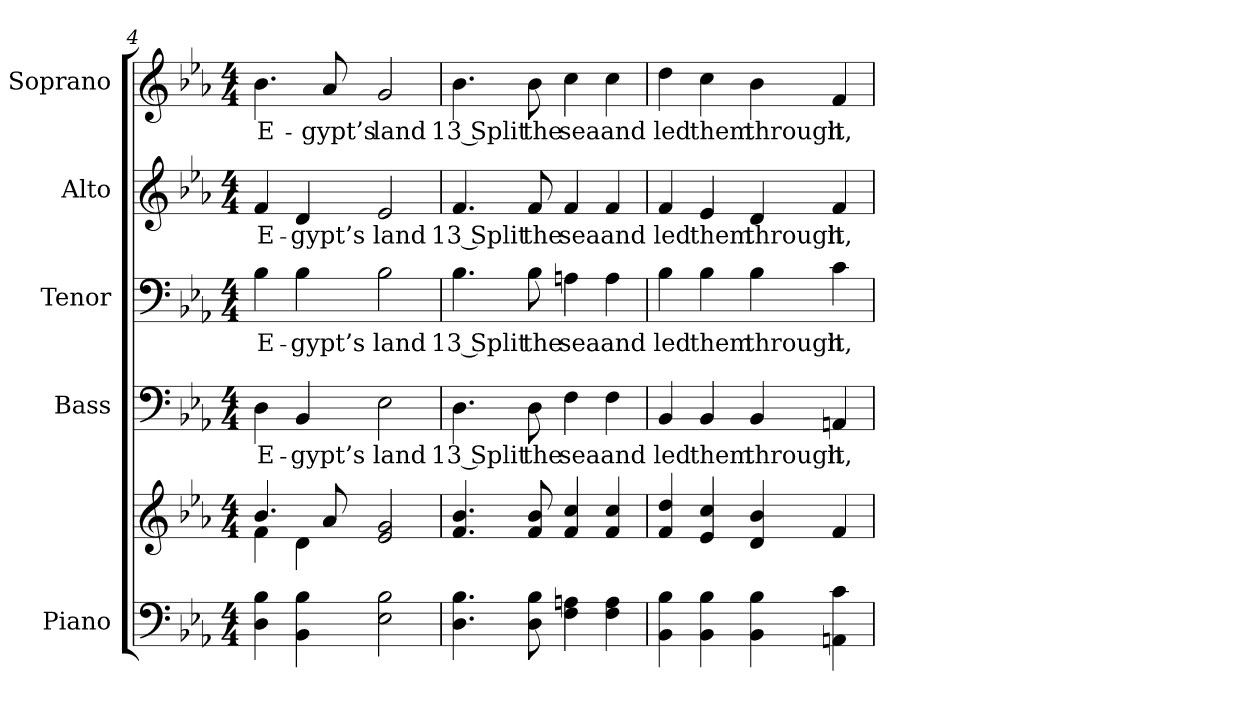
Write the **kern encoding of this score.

**kern	**kern	**kern	**text	**kern	**text	**kern	**text	**kern	**text
*part5	*part5	*part4	*part4	*part3	*part3	*part2	*part2	*part1	*part1
*staff6	*staff5	*staff4	*staff4	*staff3	*staff3	*staff2	*staff2	*staff1	*staff1
*I"Piano	*	*I"Bass	*	*I"Tenor	*	*I"Alto	*	*I"Soprano	*
*I'Pno.	*	*I'B.	*	*I'T.	*	*I'A.	*	*I'S.	*
!!LO:PB:g=z
*clefF4	*clefG2	*clefF4	*	*clefF4	*	*clefG2	*	*clefG2	*
*k[b-e-a-]	*k[b-e-a-]	*k[b-e-a-]	*	*k[b-e-a-]	*	*k[b-e-a-]	*	*k[b-e-a-]	*
*E-:	*E-:	*E-:	*	*E-:	*	*E-:	*	*E-:	*
*M4/4	*M4/4	*M4/4	*	*M4/4	*	*M4/4	*	*M4/4	*
=4	=4	=4	=4	=4	=4	=4	=4	=4	=4
*	*^	*	*	*	*	*	*	*	*
!	!	!	!	!LO:LY:b:color=#000000	!	!	!	!	!	!
!	!	!	!	!	!	!LO:LY:b:color=#000000	!	!	!	!
!	!	!	!	!	!	!	!	!LO:LY:b:color=#000000	!	!
!	!	!	!	!	!	!	!	!	!	!LO:LY:b:color=#000000
4Di\ 4B-i	4.b-i/	4fi\	4Di\	E-	4B-i\	E-	4fi/	E-	4.b-i\	E-
!	!	!	!	!LO:LY:b:color=#000000	!	!	!	!	!	!
!	!	!	!	!	!	!LO:LY:b:color=#000000	!	!	!	!
!	!	!	!	!	!	!	!	!LO:LY:b:color=#000000	!	!
4BB-i\ 4B-i	.	4di\	4BB-i/	-gypt’s	4B-i\	-gypt’s	4di/	-gypt’s	.	.
!	!	!	!	!	!	!	!	!	!	!LO:LY:b:color=#000000
.	8a-i/	.	.	.	.	.	.	.	8a-i/	-gypt’s
!	!	!	!	!LO:LY:b:color=#000000	!	!	!	!	!	!
!	!	!	!	!	!	!LO:LY:b:color=#000000	!	!	!	!
!	!	!	!	!	!	!	!	!LO:LY:b:color=#000000	!	!
!	!	!	!	!	!	!	!	!	!	!LO:LY:b:color=#000000
2E-i\ 2B-i	2e-i/ 2gi	2ryy	2E-i\	land	2B-i\	land	2e-i/	land	2gi/	land
*	*v	*v	*	*	*	*	*	*	*	*
=5	=5	=5	=5	=5	=5	=5	=5	=5	=5
*	*^	*	*	*	*	*	*	*	*
!	!	!	!	!LO:LY:b:color=#000000	!	!	!	!	!	!
*	*v	*v	*	*	*	*	*	*	*	*
*	*^	*	*	*	*	*	*	*	*
!	!	!	!	!	!	!LO:LY:b:color=#000000	!	!	!	!
*	*v	*v	*	*	*	*	*	*	*	*
*	*^	*	*	*	*	*	*	*	*
!	!	!	!	!	!	!	!	!LO:LY:b:color=#000000	!	!
*	*v	*v	*	*	*	*	*	*	*	*
*	*^	*	*	*	*	*	*	*	*
!	!	!	!	!	!	!	!	!	!	!LO:LY:b:color=#000000
*	*v	*v	*	*	*	*	*	*	*	*
4.Di\ 4.B-i	4.fi/ 4.b-i	4.Di\	13 Split	4.B-i\	13 Split	4.fi/	13 Split	4.b-i\	13 Split
!	!	!	!LO:LY:b:color=#000000	!	!	!	!	!	!
!	!	!	!	!	!LO:LY:b:color=#000000	!	!	!	!
!	!	!	!	!	!	!	!LO:LY:b:color=#000000	!	!
!	!	!	!	!	!	!	!	!	!LO:LY:b:color=#000000
8Di\ 8B-i	8fi/ 8b-i	8Di\	the	8B-i\	the	8fi/	the	8b-i\	the
!	!	!	!LO:LY:b:color=#000000	!	!	!	!	!	!
!	!	!	!	!	!LO:LY:b:color=#000000	!	!	!	!
!	!	!	!	!	!	!	!LO:LY:b:color=#000000	!	!
!	!	!	!	!	!	!	!	!	!LO:LY:b:color=#000000
4Fi\ 4Ani	4fi/ 4cci	4Fi\	sea	4Ani\	sea	4fi/	sea	4cci\	sea
!	!	!	!LO:LY:b:color=#000000	!	!	!	!	!	!
!	!	!	!	!	!LO:LY:b:color=#000000	!	!	!	!
!	!	!	!	!	!	!	!LO:LY:b:color=#000000	!	!
!	!	!	!	!	!	!	!	!	!LO:LY:b:color=#000000
4Fi\ 4Ai	4fi/ 4cci	4Fi\	and	4Ai\	and	4fi/	and	4cci\	and
=6	=6	=6	=6	=6	=6	=6	=6	=6	=6
!	!	!	!LO:LY:b:color=#000000	!	!	!	!	!	!
!	!	!	!	!	!LO:LY:b:color=#000000	!	!	!	!
!	!	!	!	!	!	!	!LO:LY:b:color=#000000	!	!
!	!	!	!	!	!	!	!	!	!LO:LY:b:color=#000000
4BB-i\ 4B-i	4fi/ 4ddi	4BB-i/	led	4B-i\	led	4fi/	led	4ddi\	led
!	!	!	!LO:LY:b:color=#000000	!	!	!	!	!	!
!	!	!	!	!	!LO:LY:b:color=#000000	!	!	!	!
!	!	!	!	!	!	!	!LO:LY:b:color=#000000	!	!
!	!	!	!	!	!	!	!	!	!LO:LY:b:color=#000000
4BB-i\ 4B-i	4e-i/ 4cci	4BB-i/	them	4B-i\	them	4e-i/	them	4cci\	them
!	!	!	!LO:LY:b:color=#000000	!	!	!	!	!	!
!	!	!	!	!	!LO:LY:b:color=#000000	!	!	!	!
!	!	!	!	!	!	!	!LO:LY:b:color=#000000	!	!
!	!	!	!	!	!	!	!	!	!LO:LY:b:color=#000000
4BB-i\ 4B-i	4di/ 4b-i	4BB-i/	through	4B-i\	through	4di/	through	4b-i\	through
!	!	!	!LO:LY:b:color=#000000	!	!	!	!	!	!
!	!	!	!	!	!LO:LY:b:color=#000000	!	!	!	!
!	!	!	!	!	!	!	!LO:LY:b:color=#000000	!	!
!	!	!	!	!	!	!	!	!	!LO:LY:b:color=#000000
4AAni\ 4ci	4fi/	4AAni/	it,	4ci\	it,	4fi/	it,	4fi/	it,
=	=	=	=	=	=	=	=	=	=
*-	*-	*-	*-	*-	*-	*-	*-	*-	*-
